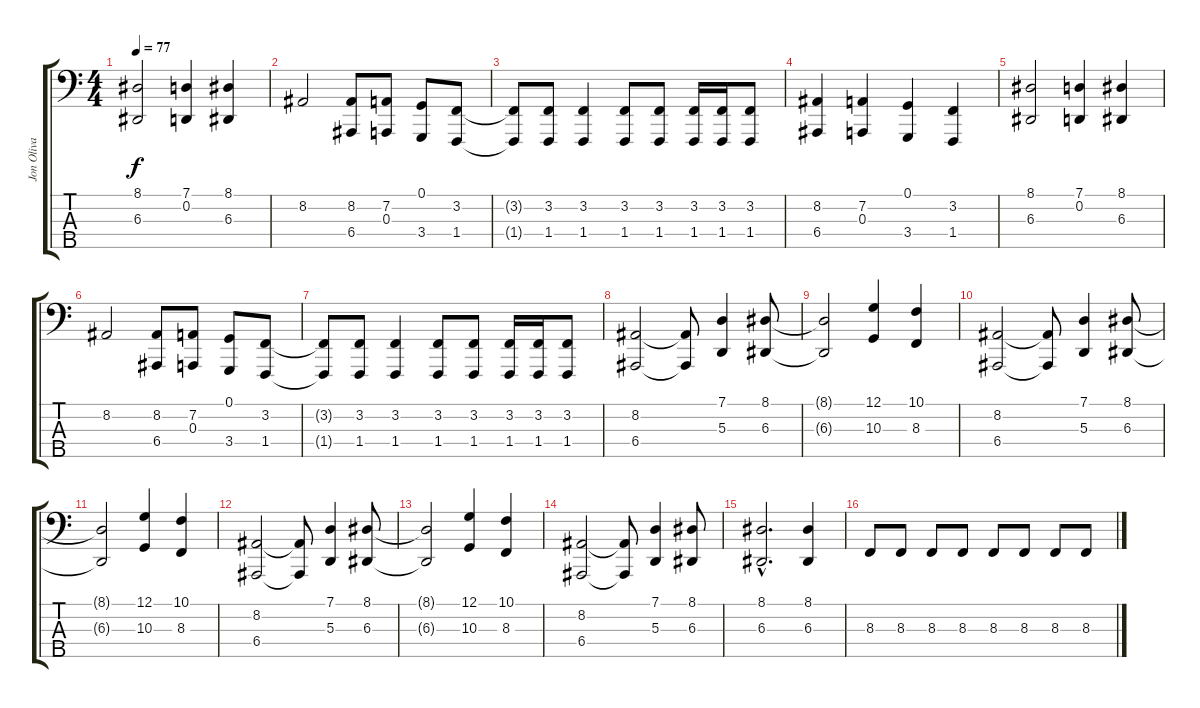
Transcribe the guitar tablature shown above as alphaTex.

\track ("Jon Oliva" "Jon Oliva") {instrument acousticgrandpiano}
\staff {score tabs}
\tuning (G2 D2 A1 E1 D0) {hide}
\ts (4 4)
\tempo 77
\clef f4
\ks c
(8.1 6.3).2{dy f} (7.1 0.2).4 (8.1 6.3).4 |
8.2.2 (8.2 6.4).8 (7.2 0.3).8 (0.1 3.4).8 (3.2 1.4).8 |
(3.2{t} 1.4{t}).8 (3.2 1.4).8 (3.2 1.4).4 (3.2 1.4).8 (3.2 1.4).8 (3.2 1.4).16 (3.2 1.4).16 (3.2 1.4).8 |
(8.2 6.4).4 (7.2 0.3).4 (0.1 3.4).4 (3.2 1.4).4 |
(8.1 6.3).2 (7.1 0.2).4 (8.1 6.3).4 |
8.2.2 (8.2 6.4).8 (7.2 0.3).8 (0.1 3.4).8 (3.2 1.4).8 |
(3.2{t} 1.4{t}).8 (3.2 1.4).8 (3.2 1.4).4 (3.2 1.4).8 (3.2 1.4).8 (3.2 1.4).16 (3.2 1.4).16 (3.2 1.4).8 |
(8.2 6.4).2 (8.2{t} 6.4{t}).8 (7.1 5.3).4 (8.1 6.3).8 |
(8.1{t} 6.3{t}).2 (12.1 10.3).4 (10.1 8.3).4 |
(8.2 6.4).2 (8.2{t} 6.4{t}).8 (7.1 5.3).4 (8.1 6.3).8 |
(8.1{t} 6.3{t}).2 (12.1 10.3).4 (10.1 8.3).4 |
(8.2 6.4).2 (8.2{t} 6.4{t}).8 (7.1 5.3).4 (8.1 6.3).8 |
(8.1{t} 6.3{t}).2 (12.1 10.3).4 (10.1 8.3).4 |
(8.2 6.4).2 (8.2{t} 6.4{t}).8 (7.1 5.3).4 (8.1 6.3).8 |
(8.1{hac} 6.3{hac}).2{d} (8.1 6.3).4 |
8.3.8 8.3.8 8.3.8 8.3.8 8.3.8 8.3.8 8.3.8 8.3.8
